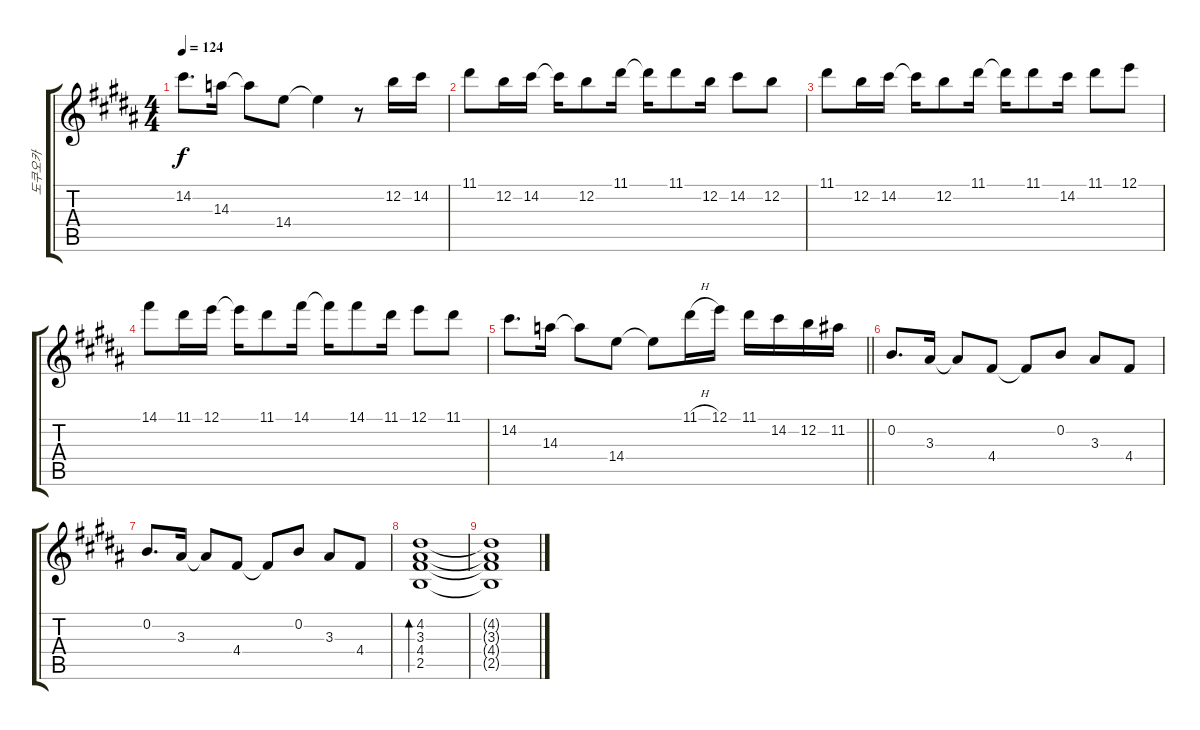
\track ("도쿠오카" "도쿠오카") {instrument acousticguitarsteel}
\staff {score tabs}
\tuning (E4 B3 G3 D3 A2 E2) {hide}
\ts (4 4)
\tempo 124
\clef g2
\ks b
14.2.8{d dy f} 14.3.16 14.3{t}.8 14.4.8 14.4{t}.4 r.8 12.2.16 14.2.16 |
11.1.8 12.2.16 14.2.16 14.2{t}.16 12.2.8 11.1.16 11.1{t}.16 11.1.8 12.2.16 14.2.8 12.2.8 |
11.1.8 12.2.16 14.2.16 14.2{t}.16 12.2.8 11.1.16 11.1{t}.16 11.1.8 14.2.16 11.1.8 12.1.8 |
14.1.8 11.1.16 12.1.16 12.1{t}.16 11.1.8 14.1.16 14.1{t}.16 14.1.8 11.1.16 12.1.8 11.1.8 |
\barLineRight lightlight
14.2.8{d} 14.3.16 14.3{t}.8 14.4.8 14.4{t}.8 11.1{h}.16 12.1.16 11.1.16 14.2.16 12.2.16 11.2.16 |
0.2.8{d} 3.3.16 3.3{t}.8 4.4.8 4.4{t}.8 0.2.8 3.3.8 4.4.8 |
0.2.8{d} 3.3.16 3.3{t}.8 4.4.8 4.4{t}.8 0.2.8 3.3.8 4.4.8 |
(4.2 3.3 4.4 2.5).1{bd 240} |
(4.2{t} 3.3{t} 4.4{t} 2.5{t}).1
